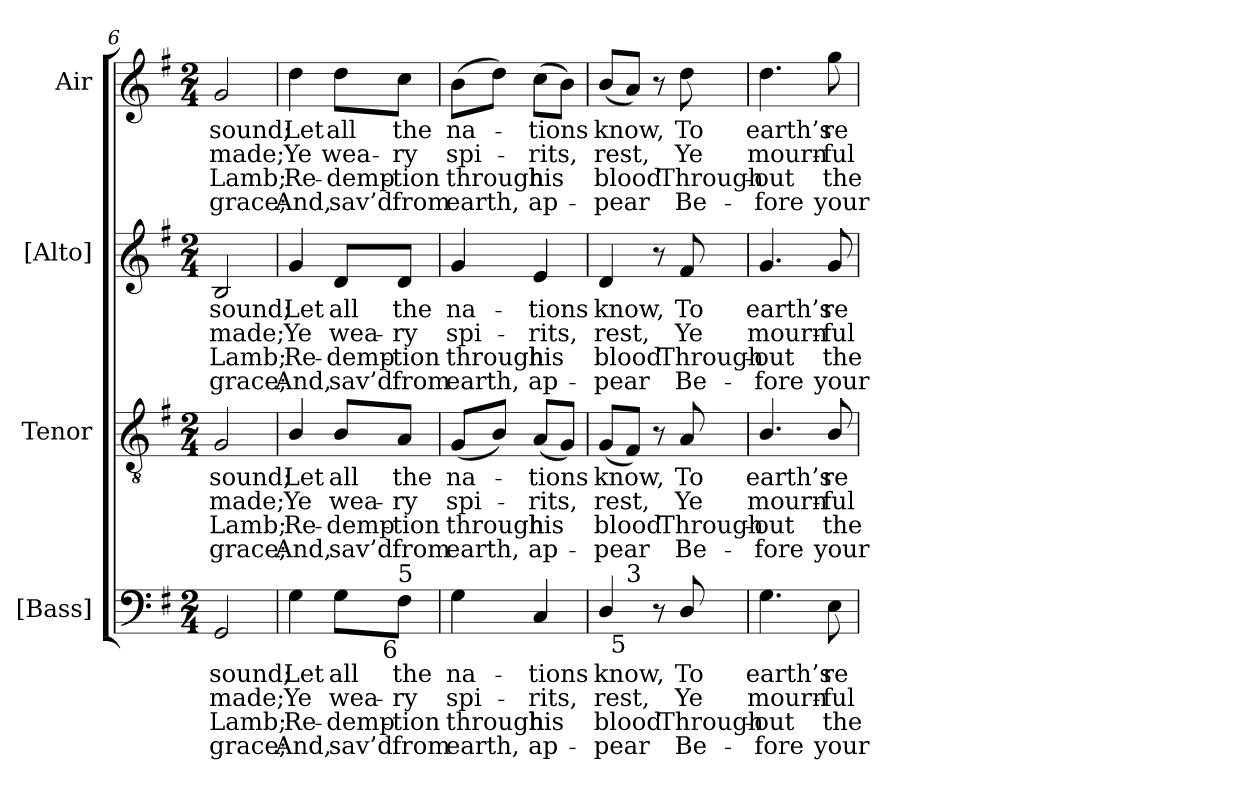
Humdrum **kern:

**kern	**text	**text	**text	**text	**kern	**text	**text	**text	**text	**kern	**text	**text	**text	**text	**kern	**text	**text	**text	**text
*part4	*part4	*part4	*part4	*part4	*part3	*part3	*part3	*part3	*part3	*part2	*part2	*part2	*part2	*part2	*part1	*part1	*part1	*part1	*part1
*staff4	*staff4	*staff4	*staff4	*staff4	*staff3	*staff3	*staff3	*staff3	*staff3	*staff2	*staff2	*staff2	*staff2	*staff2	*staff1	*staff1	*staff1	*staff1	*staff1
*I"[Bass]	*	*	*	*	*I"Tenor	*	*	*	*	*I"[Alto]	*	*	*	*	*I"Air	*	*	*	*
*I'B.	*	*	*	*	*I'T.	*	*	*	*	*I'A.	*	*	*	*	*	*	*	*	*
*clefF4	*	*	*	*	*clefGv2	*	*	*	*	*clefG2	*	*	*	*	*clefG2	*	*	*	*
*	*	*	*	*	*ITrd7c12	*	*	*	*	*	*	*	*	*	*	*	*	*	*
*k[f#]	*	*	*	*	*k[f#]	*	*	*	*	*k[f#]	*	*	*	*	*k[f#]	*	*	*	*
*G:	*	*	*	*	*G:	*	*	*	*	*G:	*	*	*	*	*G:	*	*	*	*
*M2/4	*	*	*	*	*M2/4	*	*	*	*	*M2/4	*	*	*	*	*M2/4	*	*	*	*
=6	=6	=6	=6	=6	=6	=6	=6	=6	=6	=6	=6	=6	=6	=6	=6	=6	=6	=6	=6
!	!LO:LY:b:color=#000000	!LO:LY:b:color=#000000	!LO:LY:b:color=#000000	!LO:LY:b:color=#000000	!	!	!	!	!	!	!	!	!	!	!	!	!	!	!
!	!	!	!	!	!	!LO:LY:b:color=#000000	!LO:LY:b:color=#000000	!LO:LY:b:color=#000000	!LO:LY:b:color=#000000	!	!	!	!	!	!	!	!	!	!
!	!	!	!	!	!	!	!	!	!	!	!LO:LY:b:color=#000000	!LO:LY:b:color=#000000	!LO:LY:b:color=#000000	!LO:LY:b:color=#000000	!	!	!	!	!
!	!	!	!	!	!	!	!	!	!	!	!	!	!	!	!	!LO:LY:b:color=#000000	!LO:LY:b:color=#000000	!LO:LY:b:color=#000000	!LO:LY:b:color=#000000
2GGi/	sound;	made;	Lamb;	grace;	2GGi/	sound;	made;	Lamb;	grace;	2Bi/	sound;	made;	Lamb;	grace;	2gi/	sound;	made;	Lamb;	grace;
!!LO:LB:g=z
=7	=7	=7	=7	=7	=7	=7	=7	=7	=7	=7	=7	=7	=7	=7	=7	=7	=7	=7	=7
!	!LO:LY:b:color=#000000	!LO:LY:b:color=#000000	!LO:LY:b:color=#000000	!LO:LY:b:color=#000000	!	!	!	!	!	!	!	!	!	!	!	!	!	!	!
!	!	!	!	!	!	!LO:LY:b:color=#000000	!LO:LY:b:color=#000000	!LO:LY:b:color=#000000	!LO:LY:b:color=#000000	!	!	!	!	!	!	!	!	!	!
!	!	!	!	!	!	!	!	!	!	!	!LO:LY:b:color=#000000	!LO:LY:b:color=#000000	!LO:LY:b:color=#000000	!LO:LY:b:color=#000000	!	!	!	!	!
!	!	!	!	!	!	!	!	!	!	!	!	!	!	!	!	!LO:LY:b:color=#000000	!LO:LY:b:color=#000000	!LO:LY:b:color=#000000	!LO:LY:b:color=#000000
4Gi\	Let	Ye	Re-	-And,	4BBi/	Let	Ye	Re-	-And,	4gi/	Let	Ye	Re-	-And,	4ddi\	Let	Ye	Re-	-And,
!	!LO:LY:b:color=#000000	!LO:LY:b:color=#000000	!LO:LY:b:color=#000000	!LO:LY:b:color=#000000	!	!	!	!	!	!	!	!	!	!	!	!	!	!	!
!	!	!	!	!	!	!LO:LY:b:color=#000000	!LO:LY:b:color=#000000	!LO:LY:b:color=#000000	!LO:LY:b:color=#000000	!	!	!	!	!	!	!	!	!	!
!	!	!	!	!	!	!	!	!	!	!	!LO:LY:b:color=#000000	!LO:LY:b:color=#000000	!LO:LY:b:color=#000000	!LO:LY:b:color=#000000	!	!	!	!	!
!	!	!	!	!	!	!	!	!	!	!	!	!	!	!	!	!LO:LY:b:color=#000000	!LO:LY:b:color=#000000	!LO:LY:b:color=#000000	!LO:LY:b:color=#000000
8Gi\L	all	wea-	demp-	-sav’d	8BBi/L	all	wea-	demp-	-sav’d	8di/L	all	wea-	demp-	-sav’d	8ddi\L	all	wea-	demp-	-sav’d
!	!LO:LY:b:color=#000000	!LO:LY:b:color=#000000	!LO:LY:b:color=#000000	!LO:LY:b:color=#000000	!	!	!	!	!	!	!	!	!	!	!	!	!	!	!
!	!	!	!	!	!	!LO:LY:b:color=#000000	!LO:LY:b:color=#000000	!LO:LY:b:color=#000000	!LO:LY:b:color=#000000	!	!	!	!	!	!	!	!	!	!
!	!	!	!	!	!	!	!	!	!	!	!LO:LY:b:color=#000000	!LO:LY:b:color=#000000	!LO:LY:b:color=#000000	!LO:LY:b:color=#000000	!	!	!	!	!
!LO:TX:b:rj:t=6	!	!	!	!	!	!	!	!	!	!	!	!	!	!	!	!	!	!	!
!LO:TX:t=5	!	!	!	!	!	!	!	!	!	!	!	!	!	!	!	!	!	!	!
!	!	!	!	!	!	!	!	!	!	!	!	!	!	!	!	!LO:LY:b:color=#000000	!LO:LY:b:color=#000000	!LO:LY:b:color=#000000	!LO:LY:b:color=#000000
8F#i\J	the	-ry	tion	from	8AAi/J	the	-ry	tion	from	8di/J	the	-ry	tion	from	8cci\J	the	-ry	tion	from
=8	=8	=8	=8	=8	=8	=8	=8	=8	=8	=8	=8	=8	=8	=8	=8	=8	=8	=8	=8
!	!LO:LY:b:color=#000000	!LO:LY:b:color=#000000	!LO:LY:b:color=#000000	!LO:LY:b:color=#000000	!	!	!	!	!	!	!	!	!	!	!	!	!	!	!
!	!	!	!	!	!	!LO:LY:b:color=#000000	!LO:LY:b:color=#000000	!LO:LY:b:color=#000000	!LO:LY:b:color=#000000	!	!	!	!	!	!	!	!	!	!
!	!	!	!	!	!	!	!	!	!	!	!LO:LY:b:color=#000000	!LO:LY:b:color=#000000	!LO:LY:b:color=#000000	!LO:LY:b:color=#000000	!	!	!	!	!
!	!	!	!	!	!	!	!	!	!	!	!	!	!	!	!	!LO:LY:b:color=#000000	!LO:LY:b:color=#000000	!LO:LY:b:color=#000000	!LO:LY:b:color=#000000
4Gi\	na-	spi-	through	earth,	(8GGi/L	na-	spi-	through	earth,	4gi/	na-	spi-	through	earth,	(8bi\L	na-	spi-	through	earth,
.	.	.	.	.	8BBi/J)	.	.	.	.	.	.	.	.	.	8ddi\J)	.	.	.	.
!	!LO:LY:b:color=#000000	!LO:LY:b:color=#000000	!LO:LY:b:color=#000000	!LO:LY:b:color=#000000	!	!	!	!	!	!	!	!	!	!	!	!	!	!	!
!	!	!	!	!	!	!LO:LY:b:color=#000000	!LO:LY:b:color=#000000	!LO:LY:b:color=#000000	!LO:LY:b:color=#000000	!	!	!	!	!	!	!	!	!	!
!	!	!	!	!	!	!	!	!	!	!	!LO:LY:b:color=#000000	!LO:LY:b:color=#000000	!LO:LY:b:color=#000000	!LO:LY:b:color=#000000	!	!	!	!	!
!	!	!	!	!	!	!	!	!	!	!	!	!	!	!	!	!LO:LY:b:color=#000000	!LO:LY:b:color=#000000	!LO:LY:b:color=#000000	!LO:LY:b:color=#000000
4Ci/	-tions	-rits,	his	ap-	(8AAi/L	-tions	-rits,	his	ap-	4ei/	-tions	-rits,	his	ap-	(8cci\L	-tions	-rits,	his	ap-
.	.	.	.	.	8GGi/J)	.	.	.	.	.	.	.	.	.	8bi\J)	.	.	.	.
=9	=9	=9	=9	=9	=9	=9	=9	=9	=9	=9	=9	=9	=9	=9	=9	=9	=9	=9	=9
!	!LO:LY:b:color=#000000	!LO:LY:b:color=#000000	!LO:LY:b:color=#000000	!LO:LY:b:color=#000000	!	!	!	!	!	!	!	!	!	!	!	!	!	!	!
!	!	!	!	!	!	!LO:LY:b:color=#000000	!LO:LY:b:color=#000000	!LO:LY:b:color=#000000	!LO:LY:b:color=#000000	!	!	!	!	!	!	!	!	!	!
!	!	!	!	!	!	!	!	!	!	!	!LO:LY:b:color=#000000	!LO:LY:b:color=#000000	!LO:LY:b:color=#000000	!LO:LY:b:color=#000000	!	!	!	!	!
!LO:TX:b:rj:t=6	!	!	!	!	!	!	!	!	!	!	!	!	!	!	!	!	!	!	!
!LO:TX:t=4	!	!	!	!	!	!	!	!	!	!	!	!	!	!	!	!	!	!	!
!	!	!	!	!	!	!	!	!	!	!	!	!	!	!	!	!LO:LY:b:color=#000000	!LO:LY:b:color=#000000	!LO:LY:b:color=#000000	!LO:LY:b:color=#000000
*^	*	*	*	*	*	*	*	*	*	*	*	*	*	*	*	*	*	*	*
4Di/	8ryy	know,	rest,	-blood	pear	(8GGi/L	know,	rest,	-blood	pear	4di/	know,	rest,	-blood	pear	(8bi/L	know,	rest,	-blood	pear
!	!LO:TX:b:rj:t=5	!	!	!	!	!	!	!	!	!	!	!	!	!	!	!	!	!	!	!
!	!LO:TX:t=3	!	!	!	!	!	!	!	!	!	!	!	!	!	!	!	!	!	!	!
.	4.ryy	.	.	.	.	8FF#i/J)	.	.	.	.	.	.	.	.	.	8ai/J)	.	.	.	.
8r	.	.	.	.	.	8r	.	.	.	.	8r	.	.	.	.	8r	.	.	.	.
!	!	!LO:LY:b:color=#000000	!LO:LY:b:color=#000000	!LO:LY:b:color=#000000	!LO:LY:b:color=#000000	!	!	!	!	!	!	!	!	!	!	!	!	!	!	!
!	!	!	!	!	!	!	!LO:LY:b:color=#000000	!LO:LY:b:color=#000000	!LO:LY:b:color=#000000	!LO:LY:b:color=#000000	!	!	!	!	!	!	!	!	!	!
!	!	!	!	!	!	!	!	!	!	!	!	!LO:LY:b:color=#000000	!LO:LY:b:color=#000000	!LO:LY:b:color=#000000	!LO:LY:b:color=#000000	!	!	!	!	!
!	!	!	!	!	!	!	!	!	!	!	!	!	!	!	!	!	!LO:LY:b:color=#000000	!LO:LY:b:color=#000000	!LO:LY:b:color=#000000	!LO:LY:b:color=#000000
8Di/	.	To	Ye	Through-	-Be-	8AAi/	To	Ye	Through-	-Be-	8f#i/	To	Ye	Through-	-Be-	8ddi\	To	Ye	Through-	-Be-
*v	*v	*	*	*	*	*	*	*	*	*	*	*	*	*	*	*	*	*	*	*
=10	=10	=10	=10	=10	=10	=10	=10	=10	=10	=10	=10	=10	=10	=10	=10	=10	=10	=10	=10
*^	*	*	*	*	*	*	*	*	*	*	*	*	*	*	*	*	*	*	*
!	!	!LO:LY:b:color=#000000	!LO:LY:b:color=#000000	!LO:LY:b:color=#000000	!LO:LY:b:color=#000000	!	!	!	!	!	!	!	!	!	!	!	!	!	!	!
*v	*v	*	*	*	*	*	*	*	*	*	*	*	*	*	*	*	*	*	*	*
*^	*	*	*	*	*	*	*	*	*	*	*	*	*	*	*	*	*	*	*
!	!	!	!	!	!	!	!LO:LY:b:color=#000000	!LO:LY:b:color=#000000	!LO:LY:b:color=#000000	!LO:LY:b:color=#000000	!	!	!	!	!	!	!	!	!	!
*v	*v	*	*	*	*	*	*	*	*	*	*	*	*	*	*	*	*	*	*	*
*^	*	*	*	*	*	*	*	*	*	*	*	*	*	*	*	*	*	*	*
!	!	!	!	!	!	!	!	!	!	!	!	!LO:LY:b:color=#000000	!LO:LY:b:color=#000000	!LO:LY:b:color=#000000	!LO:LY:b:color=#000000	!	!	!	!	!
*v	*v	*	*	*	*	*	*	*	*	*	*	*	*	*	*	*	*	*	*	*
*^	*	*	*	*	*	*	*	*	*	*	*	*	*	*	*	*	*	*	*
!	!	!	!	!	!	!	!	!	!	!	!	!	!	!	!	!	!LO:LY:b:color=#000000	!LO:LY:b:color=#000000	!LO:LY:b:color=#000000	!LO:LY:b:color=#000000
*v	*v	*	*	*	*	*	*	*	*	*	*	*	*	*	*	*	*	*	*	*
4.Gi\	earth’s	mourn-	-out	fore	4.BBi/	earth’s	mourn-	-out	fore	4.gi/	earth’s	mourn-	-out	fore	4.ddi\	earth’s	mourn-	-out	fore
!	!LO:LY:b:color=#000000	!LO:LY:b:color=#000000	!LO:LY:b:color=#000000	!LO:LY:b:color=#000000	!	!	!	!	!	!	!	!	!	!	!	!	!	!	!
!	!	!	!	!	!	!LO:LY:b:color=#000000	!LO:LY:b:color=#000000	!LO:LY:b:color=#000000	!LO:LY:b:color=#000000	!	!	!	!	!	!	!	!	!	!
!	!	!	!	!	!	!	!	!	!	!	!LO:LY:b:color=#000000	!LO:LY:b:color=#000000	!LO:LY:b:color=#000000	!LO:LY:b:color=#000000	!	!	!	!	!
!	!	!	!	!	!	!	!	!	!	!	!	!	!	!	!	!LO:LY:b:color=#000000	!LO:LY:b:color=#000000	!LO:LY:b:color=#000000	!LO:LY:b:color=#000000
8Ei\	re-	-ful	the	your	8BBi/	re-	-ful	the	your	8gi/	re-	-ful	the	your	8ggi\	re-	-ful	the	your
=	=	=	=	=	=	=	=	=	=	=	=	=	=	=	=	=	=	=	=
*-	*-	*-	*-	*-	*-	*-	*-	*-	*-	*-	*-	*-	*-	*-	*-	*-	*-	*-	*-
